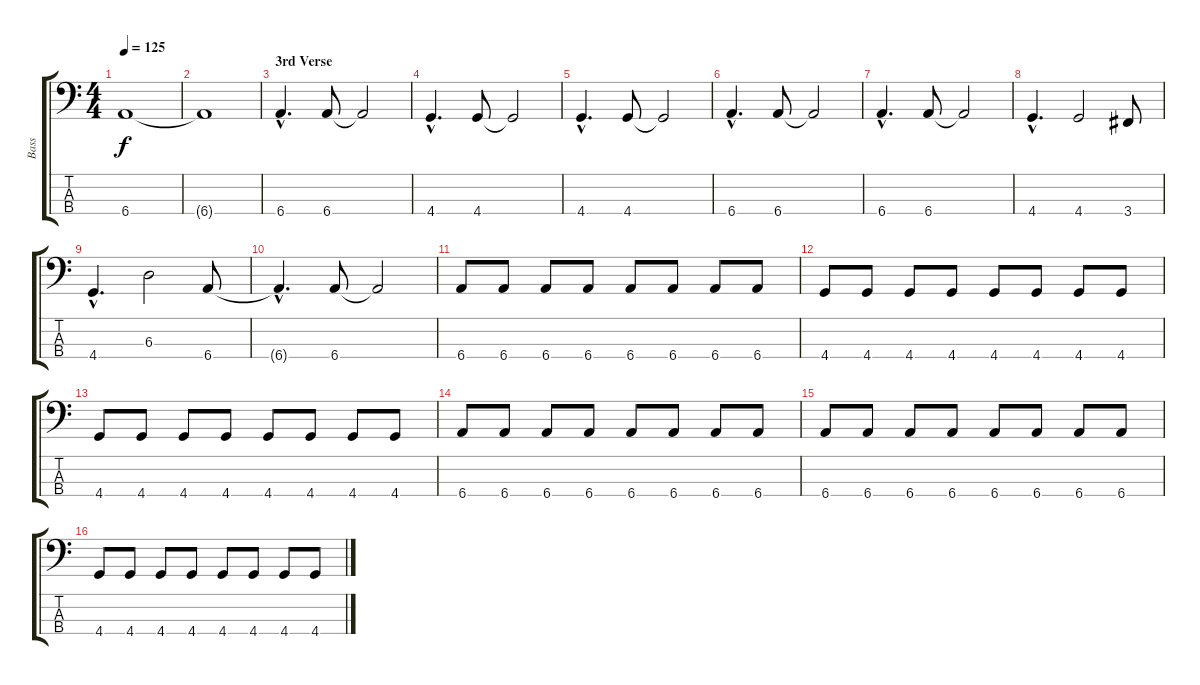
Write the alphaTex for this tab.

\track ("Bass" "Bass") {instrument electricbassfinger}
\staff {score tabs}
\tuning (Gb2 Db2 Ab1 Eb1) {hide}
\ts (4 4)
\tempo 125
\clef f4
\ks c
6.4.1{dy f} |
6.4{t}.1 |
\section ("" "3rd Verse")
6.4{hac}.4{d} 6.4.8 6.4{t}.2 |
4.4{hac}.4{d} 4.4.8 4.4{t}.2 |
4.4{hac}.4{d} 4.4.8 4.4{t}.2 |
6.4{hac}.4{d} 6.4.8 6.4{t}.2 |
6.4{hac}.4{d} 6.4.8 6.4{t}.2 |
4.4{hac}.4{d} 4.4.2 3.4.8 |
4.4{hac}.4{d} 6.3.2 6.4.8 |
6.4{hac t}.4{d} 6.4.8 6.4{t}.2 |
6.4.8 6.4.8 6.4.8 6.4.8 6.4.8 6.4.8 6.4.8 6.4.8 |
4.4.8 4.4.8 4.4.8 4.4.8 4.4.8 4.4.8 4.4.8 4.4.8 |
4.4.8 4.4.8 4.4.8 4.4.8 4.4.8 4.4.8 4.4.8 4.4.8 |
6.4.8 6.4.8 6.4.8 6.4.8 6.4.8 6.4.8 6.4.8 6.4.8 |
6.4.8 6.4.8 6.4.8 6.4.8 6.4.8 6.4.8 6.4.8 6.4.8 |
4.4.8 4.4.8 4.4.8 4.4.8 4.4.8 4.4.8 4.4.8 4.4.8
